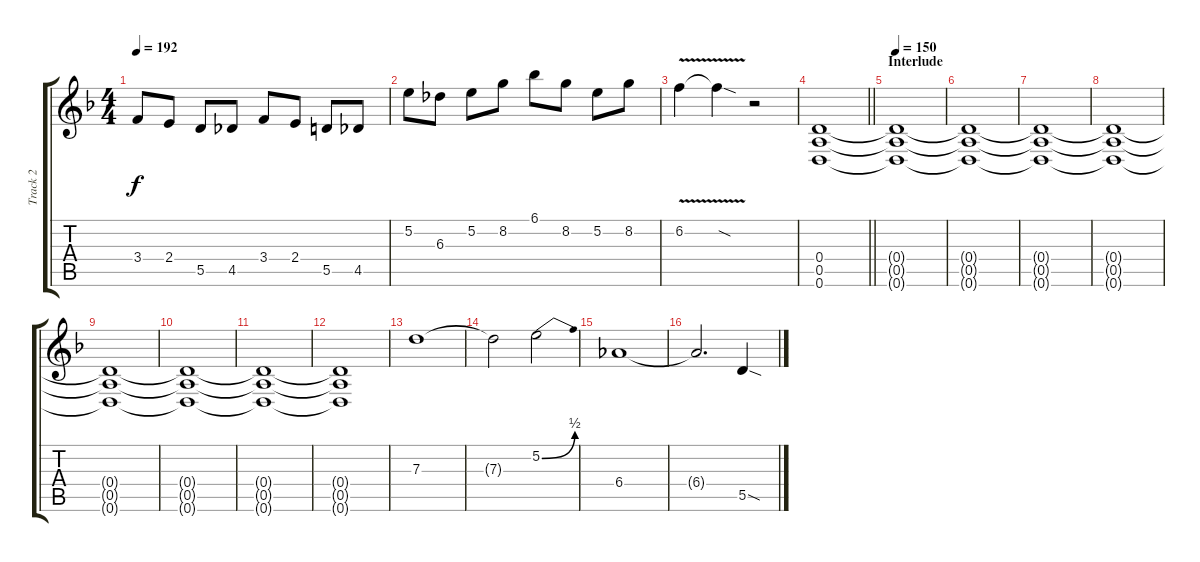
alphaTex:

\track ("Track 2" "Track 2") {instrument distortionguitar}
\staff {score tabs}
\tuning (E4 B3 G3 D3 A2 D2) {hide}
\ts (4 4)
\tempo 192
\clef g2
\ks f
3.4.8{dy f} 2.4.8 5.5.8 4.5.8 3.4.8 2.4.8 5.5.8 4.5.8 |
5.2.8 6.3.8 5.2.8 8.2.8 6.1.8 8.2.8 5.2.8 8.2.8 |
6.2{v}.4 6.2{sod t}.4 r.2 |
\barLineRight lightlight
(0.4 0.5 0.6).1 |
\section ("" "Interlude")
\tempo 150
(0.4{t} 0.5{t} 0.6{t}).1 |
(0.4{t} 0.5{t} 0.6{t}).1 |
(0.4{t} 0.5{t} 0.6{t}).1 |
(0.4{t} 0.5{t} 0.6{t}).1 |
(0.4{t} 0.5{t} 0.6{t}).1 |
(0.4{t} 0.5{t} 0.6{t}).1 |
(0.4{t} 0.5{t} 0.6{t}).1 |
(0.4{t} 0.5{t} 0.6{t}).1 |
7.3.1 |
7.3{t}.2 5.2{be (bend 0 0 60 2)}.2 |
6.4.1 |
6.4{t}.2{d} 5.5{sod}.4
